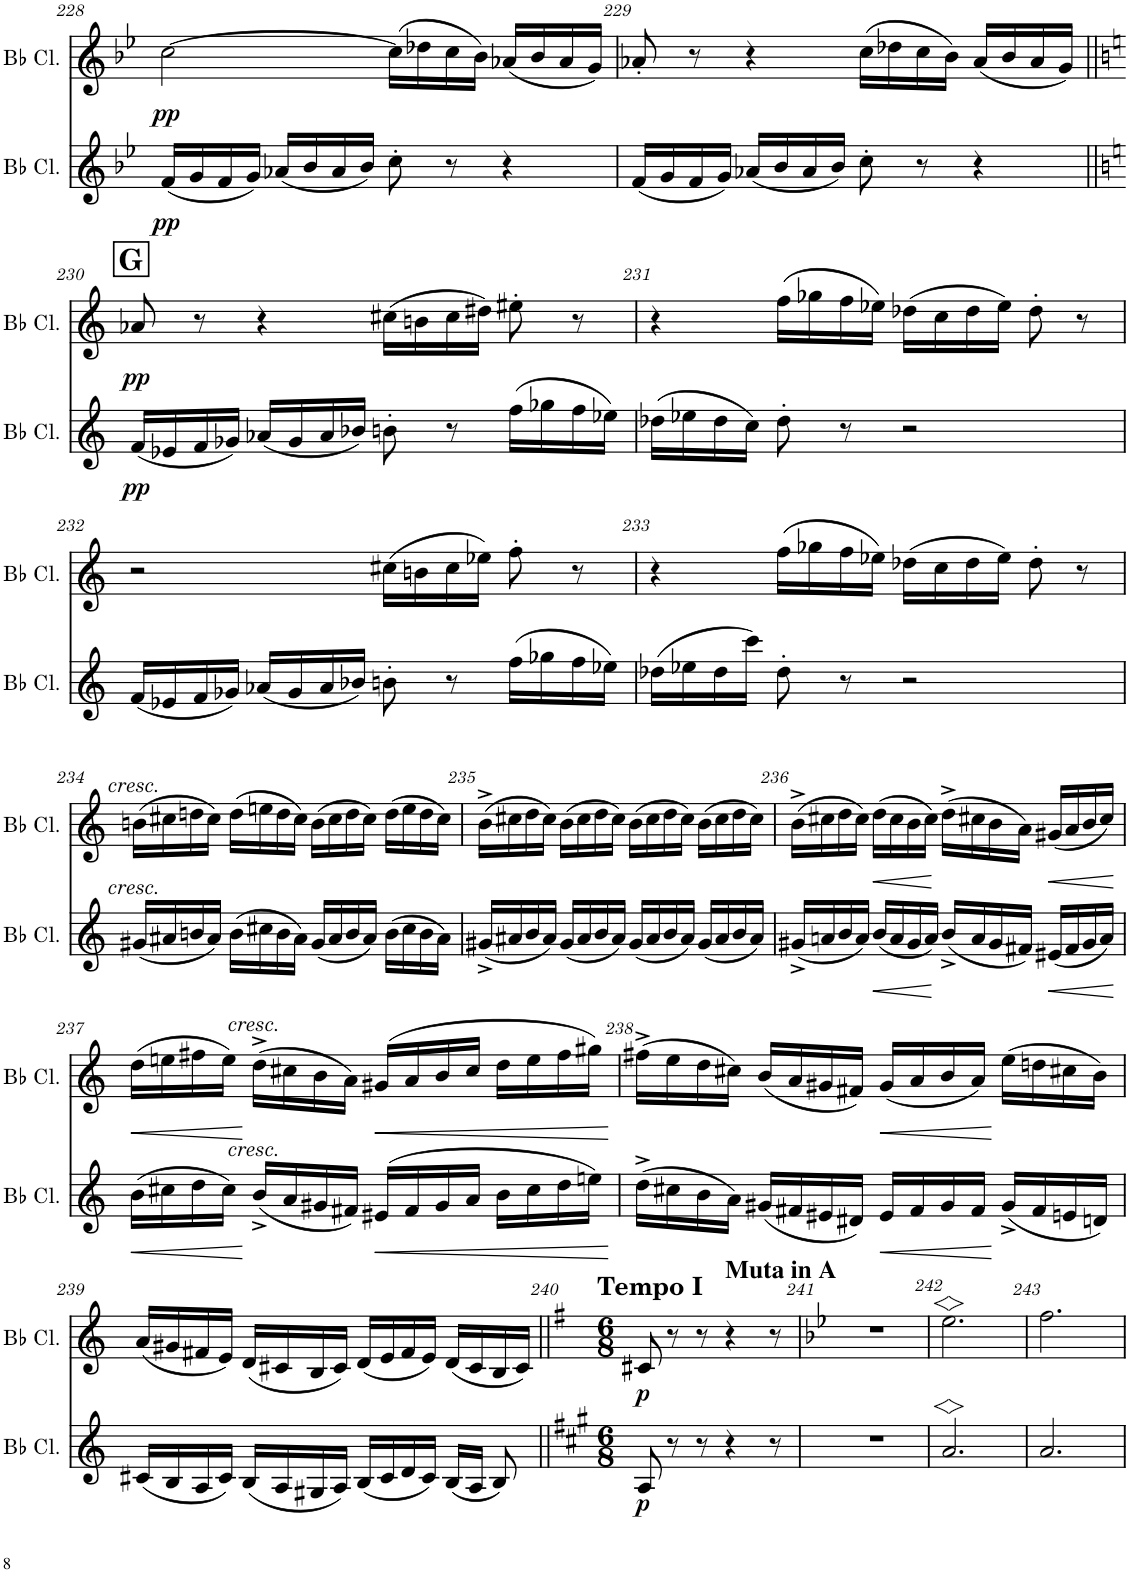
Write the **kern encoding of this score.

**kern	**dynam	**kern	**dynam
*part2	*part2	*part1	*part1
*staff2	*staff2	*staff1	*staff1
*I"A Clarinet	*	*I"A Clarinet	*
*I'A Cl.	*	*I'A Cl.	*
!!LO:PB:g=z
*clefG2	*	*clefG2	*
*Trd1c2	*	*Trd1c2	*
*k[b-e-]	*	*k[b-e-]	*
*M4/4	*	*M4/4	*
*met(c)	*	*met(c)	*
=228	=228	=228	=228
!	!LO:DY:b	!	!LO:DY:b
(16f/LL	pp	[2cc\	pp
16g/	.	.	.
16f/	.	.	.
16g/JJ)	.	.	.
(16a-X/LL	.	.	.
16b-/	.	.	.
16a-/	.	.	.
16b-/JJ)	.	.	.
8cc'\	.	(16cc\LL]	.
.	.	16dd-X\	.
8r	.	16cc\	.
.	.	16b-\JJ)	.
4r	.	(16a-X/LL	.
.	.	16b-/	.
.	.	16a-/	.
.	.	16g/JJ)	.
=229	=229	=229	=229
(16f/LL	.	8a-X'/	.
16g/	.	.	.
16f/	.	8r	.
16g/JJ)	.	.	.
(16a-X/LL	.	4r	.
16b-/	.	.	.
16a-/	.	.	.
16b-/JJ)	.	.	.
8cc'\	.	(16cc\LL	.
.	.	16dd-X\	.
8r	.	16cc\	.
.	.	16b-\JJ)	.
4r	.	(16a-/LL	.
.	.	16b-/	.
.	.	16a-/	.
.	.	16g/JJ)	.
!!LO:LB:g=z
!!LO:REH:place=s1:a:B:cj:fs=14:t=G
=230||	=230||	=230||	=230||
*k[]	*	*k[]	*
!	!LO:DY:b	!	!LO:DY:b
(16f/LL	pp	8a-X/	pp
16e-X/	.	.	.
16f/	.	8r	.
16g-X/JJ)	.	.	.
(16a-X/LL	.	4r	.
16g-/	.	.	.
16a-/	.	.	.
16b-X/JJ)	.	.	.
8bn'\	.	(16cc#X\LL	.
.	.	16bn\	.
8r	.	16cc#\	.
.	.	16dd#X\JJ)	.
(16ff\LL	.	8ee#X'\	.
16gg-X\	.	.	.
16ff\	.	8r	.
16ee-X\JJ)	.	.	.
=231	=231	=231	=231
(16dd-X\LL	.	4r	.
16ee-X\	.	.	.
16dd-\	.	.	.
16cc\JJ)	.	.	.
8dd-'\	.	(16ff\LL	.
.	.	16gg-X\	.
8r	.	16ff\	.
.	.	16ee-X\JJ)	.
2r	.	(16dd-X\LL	.
.	.	16cc\	.
.	.	16dd-\	.
.	.	16ee-\JJ)	.
.	.	8dd-'\	.
.	.	8r	.
!!LO:LB:g=z
=232	=232	=232	=232
(16f/LL	.	2r	.
16e-X/	.	.	.
16f/	.	.	.
16g-X/JJ)	.	.	.
(16a-X/LL	.	.	.
16g-/	.	.	.
16a-/	.	.	.
16b-X/JJ)	.	.	.
8bn'\	.	(16cc#X\LL	.
.	.	16bn\	.
8r	.	16cc#\	.
.	.	16ee-X\JJ)	.
(16ff\LL	.	8ff'\	.
16gg-X\	.	.	.
16ff\	.	8r	.
16ee-X\JJ)	.	.	.
=233	=233	=233	=233
(16dd-X\LL	.	4r	.
16ee-X\	.	.	.
16dd-\	.	.	.
16ccc\JJ)	.	.	.
8dd-'\	.	(16ff\LL	.
.	.	16gg-X\	.
8r	.	16ff\	.
.	.	16ee-X\JJ)	.
2r	.	(16dd-X\LL	.
.	.	16cc\	.
.	.	16dd-\	.
.	.	16ee-\JJ)	.
.	.	8dd-'\	.
.	.	8r	.
!!LO:LB:g=z
=234	=234	=234	=234
!	!	!LO:TX:a:i:t=cresc.	!
!LO:TX:a:i:t=cresc.	!	!	!
(16g#X/LL	.	(16bn\LL	.
16a#X/	.	16cc#X\	.
16bn/	.	16ddn\	.
16a#/JJ)	.	16cc#\JJ)	.
(16b\LL	.	(16dd\LL	.
16cc#X\	.	16een\	.
16b\	.	16dd\	.
16a#\JJ)	.	16cc#\JJ)	.
(16g#/LL	.	(16b\LL	.
16a#/	.	16cc#\	.
16b/	.	16dd\	.
16a#/JJ)	.	16cc#\JJ)	.
(16b\LL	.	(16dd\LL	.
16cc#\	.	16ee\	.
16b\	.	16dd\	.
16a#\JJ)	.	16cc#\JJ)	.
=235	=235	=235	=235
(16g#X^/LL	.	(16b^\LL	.
16a#X/	.	16cc#X\	.
16b/	.	16dd\	.
16a#/JJ)	.	16cc#\JJ)	.
(16g#/LL	.	(16b\LL	.
16a#/	.	16cc#\	.
16b/	.	16dd\	.
16a#/JJ)	.	16cc#\JJ)	.
(16g#/LL	.	(16b\LL	.
16a#/	.	16cc#\	.
16b/	.	16dd\	.
16a#/JJ)	.	16cc#\JJ)	.
(16g#/LL	.	(16b\LL	.
16a#/	.	16cc#\	.
16b/	.	16dd\	.
16a#/JJ)	.	16cc#\JJ)	.
=236	=236	=236	=236
(16g#X^/LL	.	(16b^\LL	.
16an/	.	16cc#X\	.
16b/	.	16dd\	.
16a/JJ)	.	16cc#\JJ)	.
!	!LO:HP:b	!	!LO:HP:b
(16b/LL	<	(16dd\LL	<
16a/	.	16cc#\	.
16g#/	.	16b\	.
16a/JJ)	.	16cc#\JJ)	.
(16b^/LL	[	(16dd^\LL	[
16a/	.	16cc#X\	.
16g#/	.	16b\	.
16f#X/JJ)	.	16a\JJ)	.
!	!LO:HP:b	!	!LO:HP:b
(16e#X/LL	<	(16g#X/LL	<
16f#/	.	16a/	.
16g#/	.	16b/	.
16a/JJ)	.	16cc#/JJ)	.
.	[	.	[
!!LO:LB:g=z
=237	=237	=237	=237
!	!LO:HP:b	!	!LO:HP:b
(16b\LL	<	(16dd\LL	<
16cc#X\	.	16een\	.
16dd\	.	16ff#X\	.
16cc#\JJ)	.	16ee\JJ)	.
!	!	!LO:TX:a:i:t=cresc.	!
!LO:TX:a:i:t=cresc.	!	!	!
(16b^/LL	[	(16dd^\LL	[
16a/	.	16cc#X\	.
16g#X/	.	16b\	.
16f#X/JJ)	.	16a\JJ)	.
!	!LO:HP:b	!	!LO:HP:b
(16e#X/LL	<	(16g#X/LL	<
16f#/	.	16a/	.
16g#/	.	16b/	.
16a/JJ	.	16cc#/JJ	.
16b\LL	.	16dd\LL	.
16cc#\	.	16ee\	.
16dd\	.	16ff#\	.
16een\JJ)	.	16gg#X\JJ)	.
.	[	.	[
=238	=238	=238	=238
(16dd^\LL	.	(16ff#X^\LL	.
16cc#X\	.	16ee\	.
16b\	.	16dd\	.
16a\JJ)	.	16cc#X\JJ)	.
(16g#X/LL	.	(16b/LL	.
16f#X/	.	16a/	.
16e#X/	.	16g#X/	.
16d#X/JJ)	.	16f#X/JJ)	.
!	!LO:HP:b	!	!LO:HP:b
16e#/LL	<	(16g#/LL	<
16f#/	.	16a/	.
16g#/	.	16b/	.
16f#/JJ	.	16a/JJ)	.
(16g#^/LL	[	(16ee\LL	[
16f#/	.	16ddn\	.
16en/	.	16cc#X\	.
16dn/JJ)	.	16b\JJ)	.
!!LO:LB:g=z
=239	=239	=239	=239
(16c#X/LL	.	(16a/LL	.
16B/	.	16g#X/	.
16A/	.	16f#X/	.
16c#/JJ)	.	16e/JJ)	.
(16B/LL	.	(16d/LL	.
16A/	.	16c#X/	.
16G#X/	.	16B/	.
16A/JJ)	.	16c#/JJ)	.
(16B/LL	.	(16d/LL	.
16c#/	.	16e/	.
16d/	.	16f#/	.
16c#/JJ)	.	16e/JJ)	.
(16B/LL	.	(16d/LL	.
16A/JJ	.	16c#/	.
8B/)	.	16B/	.
.	.	16c#/JJ)	.
=240||	=240||	=240||	=240||
*k[f#c#g#]	*	*k[f#]	*
*M6/8	*	*M6/8	*
!	!	!LO:TX:a:B:t=Tempo I	!
!	!LO:DY:b	!	!LO:DY:b
8A/	p	8c#X/	p
8r	.	8r	.
8r	.	8r	.
!	!	!LO:TX:a:B:t=Muta in A	!
4r	.	4r	.
8r	.	8r	.
=241	=241	=241	=241
*	*	*k[b-e-]	*
2.r	.	2.r	.
=242	=242	=242	=242
2.a>/	.	2.ee->\	.
=243	=243	=243	=243
2.a/	.	2.ff\	.
=	=	=	=
*-	*-	*-	*-
